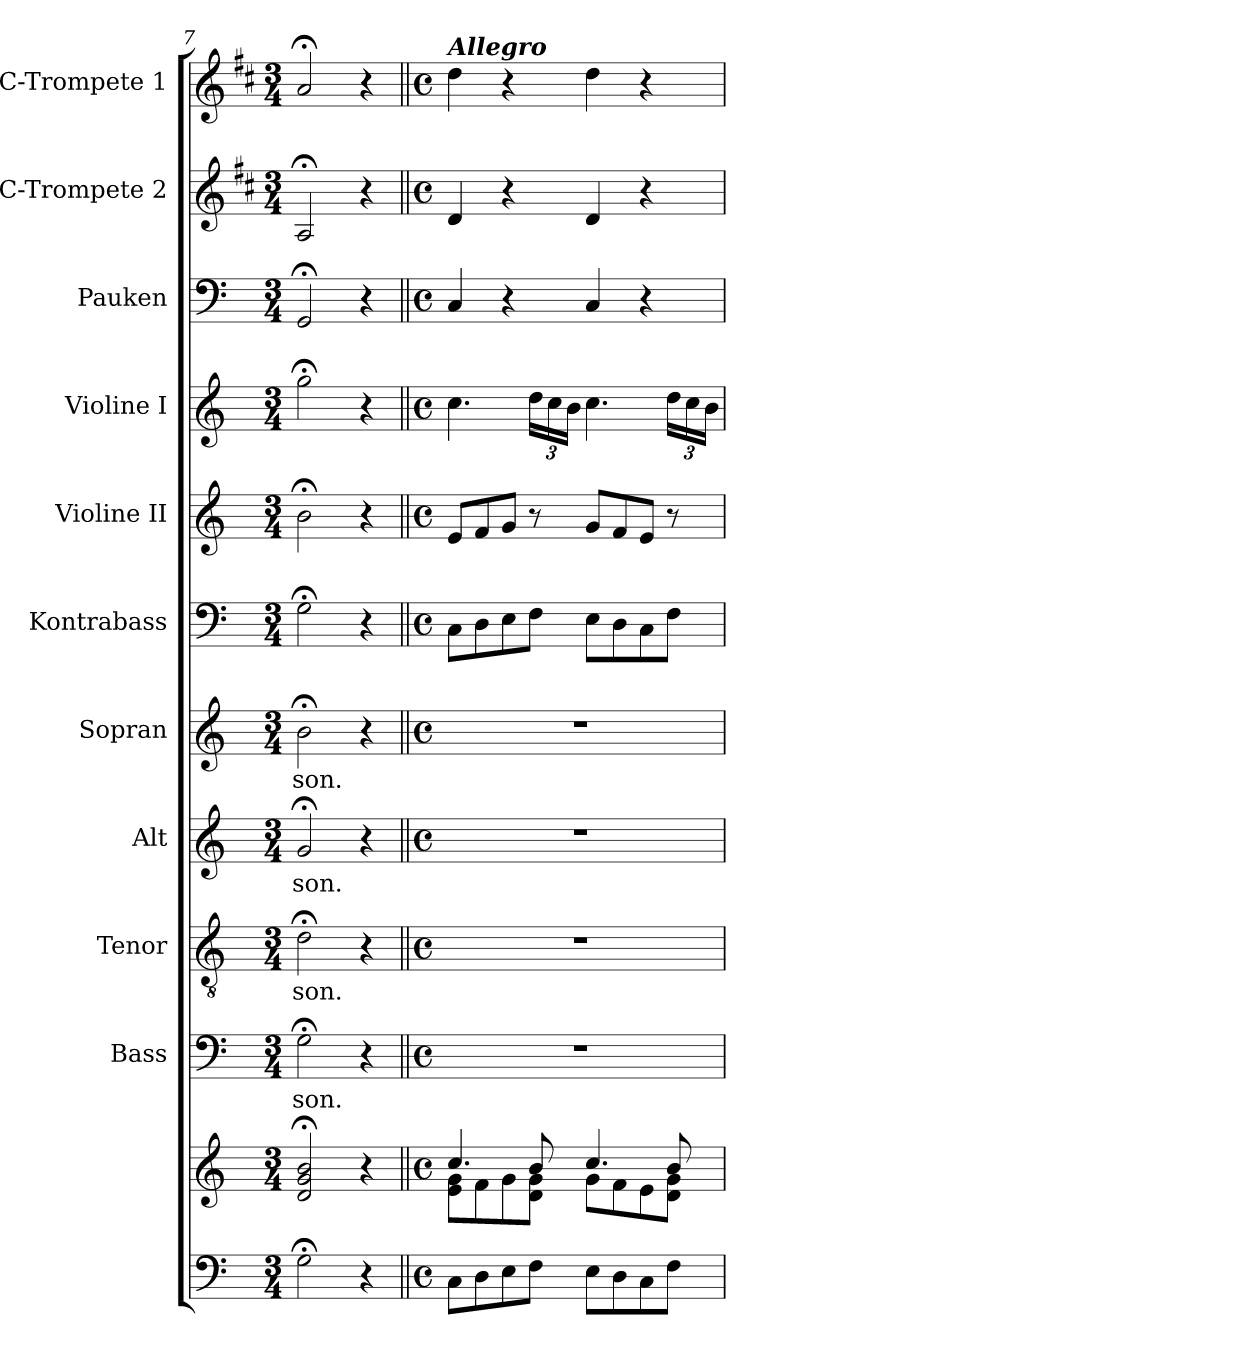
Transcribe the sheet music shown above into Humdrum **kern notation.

**kern	**kern	**kern	**text	**kern	**text	**kern	**text	**kern	**text	**kern	**kern	**kern	**kern	**kern	**kern
*part11	*part11	*part10	*part10	*part9	*part9	*part8	*part8	*part7	*part7	*part6	*part5	*part4	*part3	*part2	*part1
*staff12	*staff11	*staff10	*staff10	*staff9	*staff9	*staff8	*staff8	*staff7	*staff7	*staff6	*staff5	*staff4	*staff3	*staff2	*staff1
*	*	*I"Bass	*	*I"Tenor	*	*I"Alt	*	*I"Sopran	*	*I"Kontrabass	*I"Violine II	*I"Violine I	*I"Pauken	*I"C-Trompete 2	*I"C-Trompete 1
*	*	*I'B.	*	*I'T.	*	*I'A.	*	*I'S.	*	*I'Kb.	*I'Vl. II	*I'Vl. I	*I'Pk.	*I'C Trp. 2	*I'C Trp. 1
*clefF4	*clefG2	*clefF4	*	*clefGv2	*	*clefG2	*	*clefG2	*	*clefF4	*clefG2	*clefG2	*clefF4	*clefG2	*clefG2
*	*	*	*	*	*	*	*	*	*	*ITrd7c12	*	*	*	*ITrd1c2	*ITrd1c2
*k[]	*k[]	*k[]	*	*k[]	*	*k[]	*	*k[]	*	*k[]	*k[]	*k[]	*k[]	*k[]	*k[]
*C:	*C:	*C:	*	*C:	*	*C:	*	*C:	*	*C:	*C:	*C:	*C:	*C:	*C:
*M3/4	*M3/4	*M3/4	*	*M3/4	*	*M3/4	*	*M3/4	*	*M3/4	*M3/4	*M3/4	*M3/4	*M3/4	*M3/4
=7	=7	=7	=7	=7	=7	=7	=7	=7	=7	=7	=7	=7	=7	=7	=7
!	!	!	!LO:LY:b	!	!LO:LY:b	!	!LO:LY:b	!	!LO:LY:b	!	!	!	!	!	!
2G;<\	2d/;< 2g/;< 2b/;<	2G;<\	-son.	2d;<\	-son.	2g;</	-son.	2b;<\	-son.	2GG;<\	2b;<\	2gg;<\	2GG;</	2G;</	2g;</
4r	4r	4r	.	4r	.	4r	.	4r	.	4r	4r	4r	4r	4r	4r
=8||	=8||	=8||	=8||	=8||	=8||	=8||	=8||	=8||	=8||	=8||	=8||	=8||	=8||	=8||	=8||
*M4/4	*M4/4	*M4/4	*	*M4/4	*	*M4/4	*	*M4/4	*	*M4/4	*M4/4	*M4/4	*M4/4	*M4/4	*M4/4
*met(c)	*met(c)	*met(c)	*	*met(c)	*	*met(c)	*	*met(c)	*	*met(c)	*met(c)	*met(c)	*met(c)	*met(c)	*met(c)
*	*^	*	*	*	*	*	*	*	*	*	*	*	*	*	*
!	!	!	!	!	!	!	!	!	!	!	!	!	!	!	!	!LO:TX:a:Bi:t=Allegro
8C\L	4.cc/	8e\ 8g\L	1r	.	1r	.	1r	.	1r	.	8CC\L	8e/L	4.cc\	4C/	4c/	4cc\
8D\	.	8f\	.	.	.	.	.	.	.	.	8DD\	8f/	.	.	.	.
8E\	.	8g\	.	.	.	.	.	.	.	.	8EE\	8g/J	.	4r	4r	4r
8F\J	8b/	8d\ 8g\J	.	.	.	.	.	.	.	.	8FF\J	8r	24dd\LL	.	.	.
.	.	.	.	.	.	.	.	.	.	.	.	.	24cc\	.	.	.
.	.	.	.	.	.	.	.	.	.	.	.	.	24b\JJ	.	.	.
8E\L	4.cc/	8g\L	.	.	.	.	.	.	.	.	8EE\L	8g/L	4.cc\	4C/	4c/	4cc\
8D\	.	8f\	.	.	.	.	.	.	.	.	8DD\	8f/	.	.	.	.
8C\	.	8e\	.	.	.	.	.	.	.	.	8CC\	8e/J	.	4r	4r	4r
8F\J	8b/	8d\ 8g\J	.	.	.	.	.	.	.	.	8FF\J	8r	24dd\LL	.	.	.
.	.	.	.	.	.	.	.	.	.	.	.	.	24cc\	.	.	.
.	.	.	.	.	.	.	.	.	.	.	.	.	24b\JJ	.	.	.
*	*v	*v	*	*	*	*	*	*	*	*	*	*	*	*	*	*
=	=	=	=	=	=	=	=	=	=	=	=	=	=	=	=
*-	*-	*-	*-	*-	*-	*-	*-	*-	*-	*-	*-	*-	*-	*-	*-
